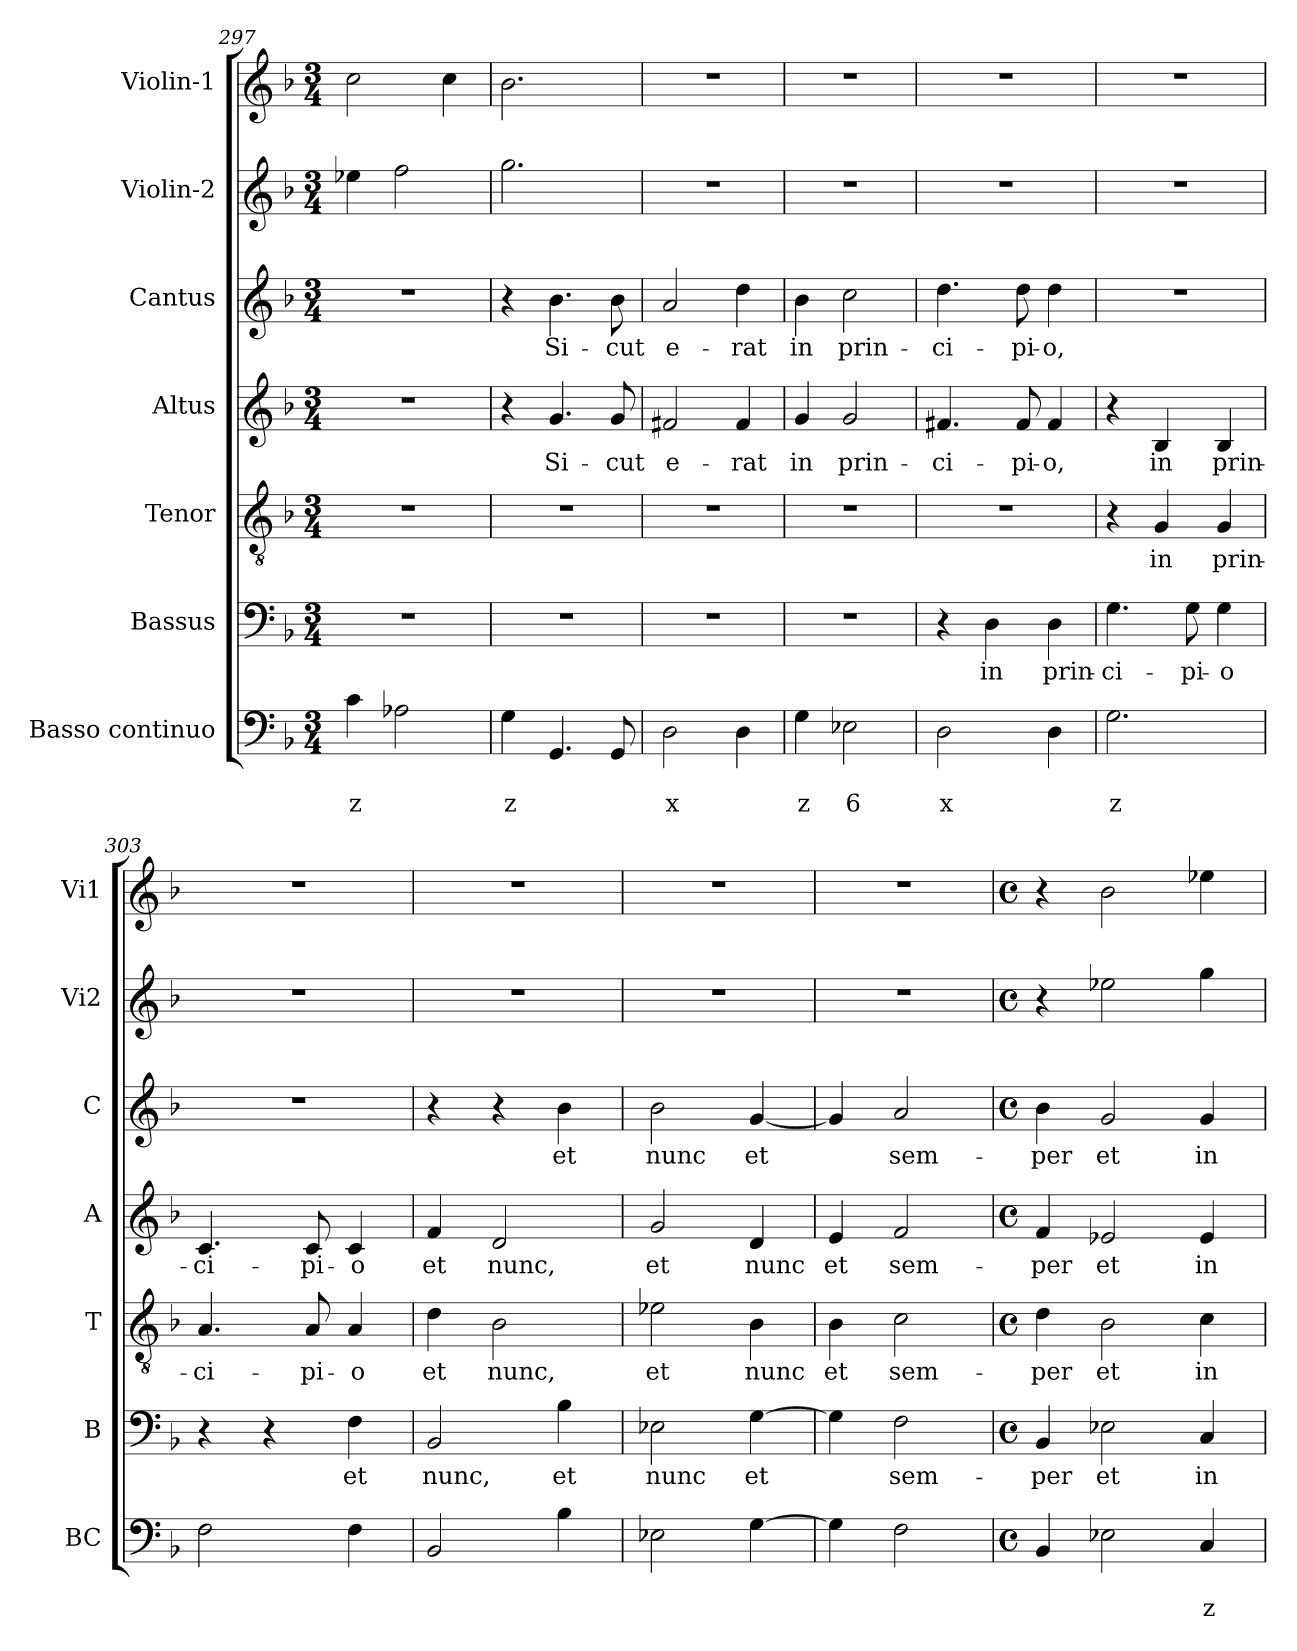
**kern	**text	**text	**kern	**text	**kern	**text	**kern	**text	**kern	**text	**kern	**kern
*part7	*part7	*part7	*part6	*part6	*part5	*part5	*part4	*part4	*part3	*part3	*part2	*part1
*staff7	*staff7	*staff7	*staff6	*staff6	*staff5	*staff5	*staff4	*staff4	*staff3	*staff3	*staff2	*staff1
*I"Basso continuo	*	*	*I"Bassus	*	*I"Tenor	*	*I"Altus	*	*I"Cantus	*	*I"Violin-2	*I"Violin-1
*I'BC	*	*	*I'B	*	*I'T	*	*I'A	*	*I'C	*	*I'Vi2	*I'Vi1
*clefF4	*	*	*clefF4	*	*clefGv2	*	*clefG2	*	*clefG2	*	*clefG2	*clefG2
*k[b-]	*	*	*k[b-]	*	*k[b-]	*	*k[b-]	*	*k[b-]	*	*k[b-]	*k[b-]
*F:	*	*	*F:	*	*F:	*	*F:	*	*F:	*	*F:	*F:
*M3/4	*	*	*M3/4	*	*M3/4	*	*M3/4	*	*M3/4	*	*M3/4	*M3/4
=297	=297	=297	=297	=297	=297	=297	=297	=297	=297	=297	=297	=297
!	!	!LO:LY:b	!	!	!	!	!	!	!	!	!	!
4c\	.	z	2.r	.	2.r	.	2.r	.	2.r	.	4ee-X\	2cc\
2A-X\	.	.	.	.	.	.	.	.	.	.	2ff\	.
.	.	.	.	.	.	.	.	.	.	.	.	4cc\
=298	=298	=298	=298	=298	=298	=298	=298	=298	=298	=298	=298	=298
!	!	!LO:LY:b	!	!	!	!	!	!	!	!	!	!
4G\	.	z	2.r	.	2.r	.	4r	.	4r	.	2.gg\	2.b-\
!	!	!	!	!	!	!	!	!LO:LY:b	!	!LO:LY:b	!	!
4.GG/	.	.	.	.	.	.	4.g/	Si-	4.b-\	Si-	.	.
!	!	!	!	!	!	!	!	!LO:LY:b	!	!LO:LY:b	!	!
8GG/	.	.	.	.	.	.	8g/	-cut	8b-\	-cut	.	.
!!LO:LB:g=z
=299	=299	=299	=299	=299	=299	=299	=299	=299	=299	=299	=299	=299
!	!	!LO:LY:b	!	!	!	!	!	!LO:LY:b	!	!LO:LY:b	!	!
2D\	.	x	2.r	.	2.r	.	2f#X/	e-	2a/	e-	2.r	2.r
!	!	!	!	!	!	!	!	!LO:LY:b	!	!LO:LY:b	!	!
4D\	.	.	.	.	.	.	4f#/	-rat	4dd\	-rat	.	.
=300	=300	=300	=300	=300	=300	=300	=300	=300	=300	=300	=300	=300
!	!	!LO:LY:b	!	!	!	!	!	!LO:LY:b	!	!LO:LY:b	!	!
4G\	.	z	2.r	.	2.r	.	4g/	in	4b-\	in	2.r	2.r
!	!	!LO:LY:b	!	!	!	!	!	!LO:LY:b	!	!LO:LY:b	!	!
2E-X\	.	6	.	.	.	.	2g/	prin-	2cc\	prin-	.	.
=301	=301	=301	=301	=301	=301	=301	=301	=301	=301	=301	=301	=301
!	!	!LO:LY:b	!	!	!	!	!	!LO:LY:b	!	!LO:LY:b	!	!
2D\	.	x	4r	.	2.r	.	4.f#X/	-ci-	4.dd\	-ci-	2.r	2.r
!	!	!	!	!LO:LY:b	!	!	!	!	!	!	!	!
.	.	.	4D\	in	.	.	.	.	.	.	.	.
!	!	!	!	!	!	!	!	!LO:LY:b	!	!LO:LY:b	!	!
.	.	.	.	.	.	.	8f#/	-pi-	8dd\	-pi-	.	.
!	!	!	!	!LO:LY:b	!	!	!	!LO:LY:b	!	!LO:LY:b	!	!
4D\	.	.	4D\	prin-	.	.	4f#/	-o,	4dd\	-o,	.	.
=302	=302	=302	=302	=302	=302	=302	=302	=302	=302	=302	=302	=302
!	!	!LO:LY:b	!	!LO:LY:b	!	!	!	!	!	!	!	!
2.G\	.	z	4.G\	-ci-	4r	.	4r	.	2.r	.	2.r	2.r
!	!	!	!	!	!	!LO:LY:b	!	!LO:LY:b	!	!	!	!
.	.	.	.	.	4G/	in	4B-/	in	.	.	.	.
!	!	!	!	!LO:LY:b	!	!	!	!	!	!	!	!
.	.	.	8G\	-pi-	.	.	.	.	.	.	.	.
!	!	!	!	!LO:LY:b	!	!LO:LY:b	!	!LO:LY:b	!	!	!	!
.	.	.	4G\	-o	4G/	prin-	4B-/	prin-	.	.	.	.
=303	=303	=303	=303	=303	=303	=303	=303	=303	=303	=303	=303	=303
!	!	!	!	!	!	!LO:LY:b	!	!LO:LY:b	!	!	!	!
2F\	.	.	4r	.	4.A/	-ci-	4.c/	-ci-	2.r	.	2.r	2.r
.	.	.	4r	.	.	.	.	.	.	.	.	.
!	!	!	!	!	!	!LO:LY:b	!	!LO:LY:b	!	!	!	!
.	.	.	.	.	8A/	-pi-	8c/	-pi-	.	.	.	.
!	!	!	!	!LO:LY:b	!	!LO:LY:b	!	!LO:LY:b	!	!	!	!
4F\	.	.	4F\	et	4A/	-o	4c/	-o	.	.	.	.
=304	=304	=304	=304	=304	=304	=304	=304	=304	=304	=304	=304	=304
!	!	!	!	!LO:LY:b	!	!LO:LY:b	!	!LO:LY:b	!	!	!	!
2BB-/	.	.	2BB-/	nunc,	4d\	et	4f/	et	4r	.	2.r	2.r
!	!	!	!	!	!	!LO:LY:b	!	!LO:LY:b	!	!	!	!
.	.	.	.	.	2B-\	nunc,	2d/	nunc,	4r	.	.	.
!	!	!	!	!LO:LY:b	!	!	!	!	!	!LO:LY:b	!	!
4B-\	.	.	4B-\	et	.	.	.	.	4b-\	et	.	.
=305	=305	=305	=305	=305	=305	=305	=305	=305	=305	=305	=305	=305
!	!	!	!	!LO:LY:b	!	!LO:LY:b	!	!LO:LY:b	!	!LO:LY:b	!	!
2E-X\	.	.	2E-X\	nunc	2e-X\	et	2g/	et	2b-\	nunc	2.r	2.r
!	!	!	!	!LO:LY:b	!	!LO:LY:b	!	!LO:LY:b	!	!LO:LY:b	!	!
[4G\	.	.	[4G\	et	4B-\	nunc	4d/	nunc	[4g/	et	.	.
=306	=306	=306	=306	=306	=306	=306	=306	=306	=306	=306	=306	=306
!	!	!	!	!	!	!LO:LY:b	!	!LO:LY:b	!	!	!	!
4G\]	.	.	4G\]	.	4B-\	et	4e/	et	4g/]	.	2.r	2.r
!	!	!	!	!LO:LY:b	!	!LO:LY:b	!	!LO:LY:b	!	!LO:LY:b	!	!
2F\	.	.	2F\	sem-	2c\	sem-	2f/	sem-	2a/	sem-	.	.
!!LO:PB:g=z
=307	=307	=307	=307	=307	=307	=307	=307	=307	=307	=307	=307	=307
*M4/4	*	*	*M4/4	*	*M4/4	*	*M4/4	*	*M4/4	*	*M4/4	*M4/4
*met(c)	*	*	*met(c)	*	*met(c)	*	*met(c)	*	*met(c)	*	*met(c)	*met(c)
!	!	!	!	!LO:LY:b	!	!LO:LY:b	!	!LO:LY:b	!	!LO:LY:b	!	!
4BB-/	.	.	4BB-/	-per	4d\	-per	4f/	-per	4b-\	-per	4r	4r
!	!	!	!	!LO:LY:b	!	!LO:LY:b	!	!LO:LY:b	!	!LO:LY:b	!	!
2E-X\	.	.	2E-X\	et	2B-\	et	2e-X/	et	2g/	et	2ee-X\	2b-\
!	!	!LO:LY:b	!	!LO:LY:b	!	!LO:LY:b	!	!LO:LY:b	!	!LO:LY:b	!	!
4C/	.	z	4C/	in	4c\	in	4e-/	in	4g/	in	4gg\	4ee-X\
=	=	=	=	=	=	=	=	=	=	=	=	=
*-	*-	*-	*-	*-	*-	*-	*-	*-	*-	*-	*-	*-
